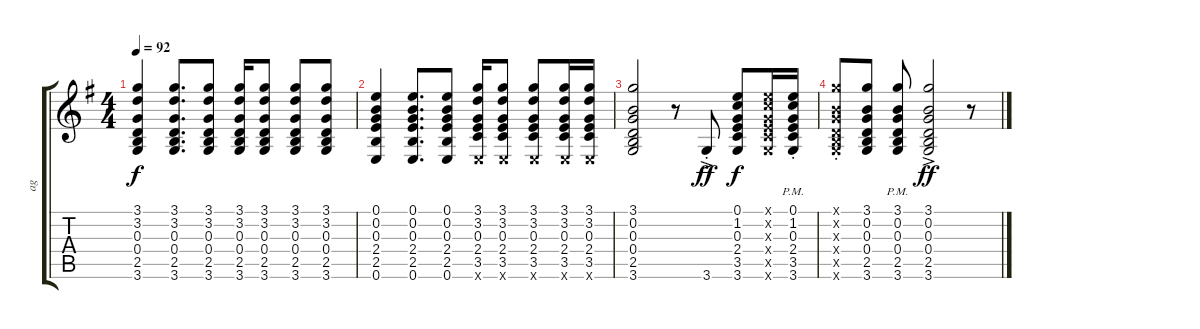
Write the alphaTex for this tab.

\track ("ag" "ag") {instrument acousticguitarsteel}
\staff {score tabs}
\tuning (E4 B3 G3 D3 A2 E2) {hide}
\ts (4 4)
\tempo 92
\clef g2
\ks g
(3.1 3.2 0.3 0.4 2.5 3.6).4{dy f} (3.1 3.2 0.3 0.4 2.5 3.6).8{d} (3.1 3.2 0.3 0.4 2.5 3.6).8 (3.1 3.2 0.3 0.4 2.5 3.6).16 (3.1 3.2 0.3 0.4 2.5 3.6).8 (3.1 3.2 0.3 0.4 2.5 3.6).8 (3.1 3.2 0.3 0.4 2.5 3.6).8 |
(0.1 0.2 0.3 2.4 2.5 0.6).4 (0.1 0.2 0.3 2.4 2.5 0.6).8{d} (0.1 0.2 0.3 2.4 2.5 0.6).8 (3.1 3.2 0.3 2.4 3.5 0.6{x}).16 (3.1 3.2 0.3 2.4 3.5 0.6{x}).8 (3.1 3.2 0.3 2.4 3.5 0.6{x}).8 (3.1 3.2 0.3 2.4 3.5 0.6{x}).16 (3.1 3.2 0.3 2.4 3.5 0.6{x}).16 |
(3.1 0.2 0.3 0.4 2.5 3.6).2 r.8 3.6{ac st}.8{dy ff} (0.1 1.2 0.3 2.4 3.5 3.6).8{dy f} (0.1{x} 1.2{x} 0.3{x} 2.4{x} 3.5{x} 3.6{x}).16 (0.1{pm} 1.2{pm} 0.3{pm st} 2.4{pm st} 3.5{pm st} 3.6{pm}).16 |
(3.1{x} 0.2{x} 0.3{x} 0.4{x} 2.5{x} 3.6{st x}).8 (3.1 0.2 0.3 0.4 2.5 3.6).8 (3.1{pm} 0.2{pm} 0.3{pm} 0.4{pm} 2.5{pm} 3.6{pm}).8 (3.1{ac} 0.2{ac} 0.3{ac} 0.4{ac} 2.5{ac} 3.6{ac}).2{dy ff} r.8
